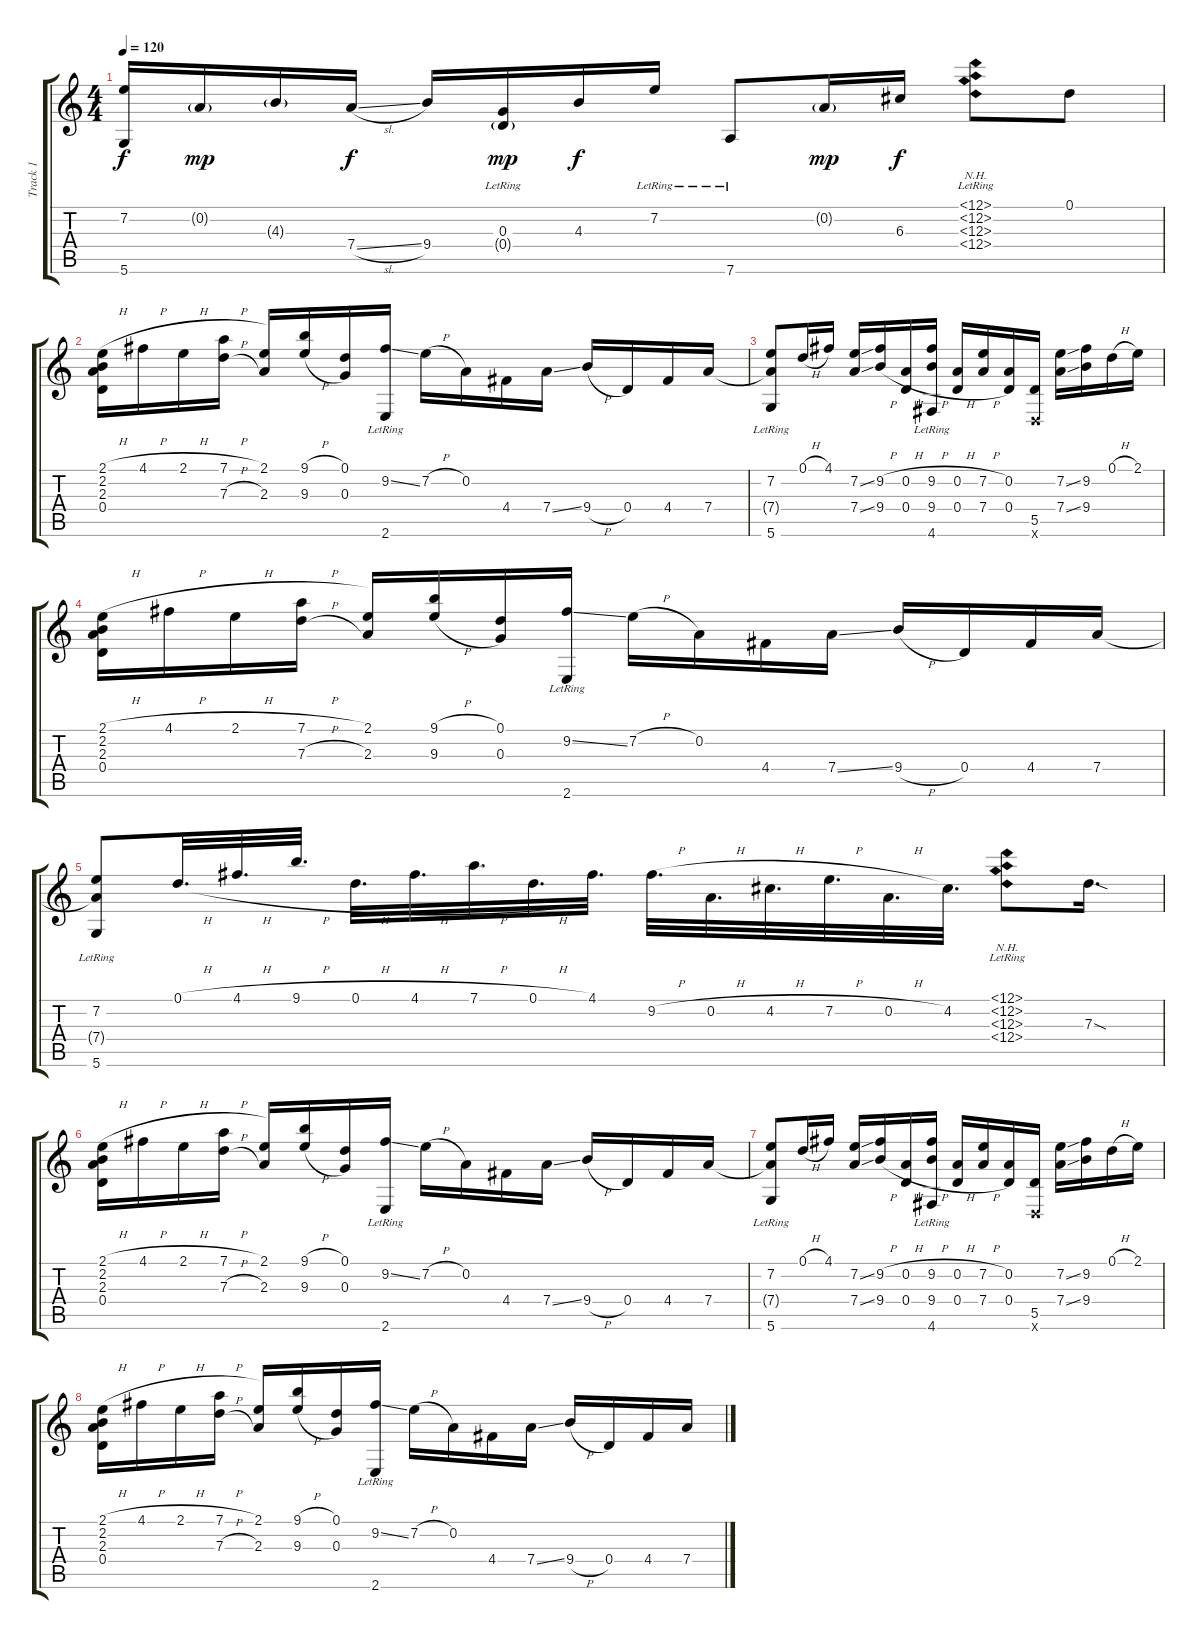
\track ("Track 1" "Track 1") {instrument acousticguitarsteel}
\staff {score tabs}
\tuning (D4 A3 G3 D3 A2 D2) {hide}
\ts (4 4)
\tempo 120
\clef g2
\ks c
(7.2{t} 5.6{t}).16{dy f} 0.2{g}.16{dy mp} 4.3{g}.16 7.4{sl}.16{dy f} 9.4.16 (0.3 0.4{g lr}).16{dy mp} 4.3.16{dy f} 7.2{lr}.16 7.6{lr}.8 0.2{g}.16{dy mp} 6.3.16{dy f} (12.1{nh lr} 12.2{nh lr} 12.3{nh lr} 12.4{nh lr}).8 0.1.8 |
(2.1{h} 2.2 2.3 0.4).16 4.1{h}.16 2.1{h}.16 (7.1{h} 7.3{h}).16 (2.1 2.3).16 (9.1{h} 9.3{h}).16 (0.1 0.3).16 (9.2{ss} 2.6{lr}).16 7.2{h}.16 0.2.16 4.4.16 7.4{ss}.16 9.4{h}.16 0.4.16 4.4.16 7.4.16 |
(7.2 7.4{t} 5.6{lr}).8 0.1{h}.16 4.1.16 (7.2{ss} 7.4{ss}).16 (9.2{h} 9.4{h}).16 (0.2{h} 0.4{h}).16 (9.2{h} 9.4{h} 4.6{lr}).16 (0.2{h} 0.4{h}).16 (7.2{h} 7.4{h}).16 (0.2 0.4).16 (5.5 0.6{x}).16 (7.2{ss} 7.4{ss}).16 (9.2 9.4).16 0.1{h}.16 2.1.16 |
(2.1{h} 2.2 2.3 0.4).16 4.1{h}.16 2.1{h}.16 (7.1{h} 7.3{h}).16 (2.1 2.3).16 (9.1{h} 9.3{h}).16 (0.1 0.3).16 (9.2{ss} 2.6{lr}).16 7.2{h}.16 0.2.16 4.4.16 7.4{ss}.16 9.4{h}.16 0.4.16 4.4.16 7.4.16 |
(7.2 7.4{t} 5.6{lr}).8 0.1{h}.32{d} 4.1{h}.32{d} 9.1{h}.32{d} 0.1{h}.32{d} 4.1{h}.32{d} 7.1{h}.32{d} 0.1{h}.32{d} 4.1.32{d} 9.2{h}.32{d} 0.2{h}.32{d} 4.2{h}.32{d} 7.2{h}.32{d} 0.2{h}.32{d} 4.2.32{d} (12.1{nh lr} 12.2{nh lr} 12.3{nh lr} 12.4{nh lr}).8 7.3{sod}.16{d} |
(2.1{h} 2.2 2.3 0.4).16 4.1{h}.16 2.1{h}.16 (7.1{h} 7.3{h}).16 (2.1 2.3).16 (9.1{h} 9.3{h}).16 (0.1 0.3).16 (9.2{ss} 2.6{lr}).16 7.2{h}.16 0.2.16 4.4.16 7.4{ss}.16 9.4{h}.16 0.4.16 4.4.16 7.4.16 |
(7.2 7.4{t} 5.6{lr}).8 0.1{h}.16 4.1.16 (7.2{ss} 7.4{ss}).16 (9.2{h} 9.4{h}).16 (0.2{h} 0.4{h}).16 (9.2{h} 9.4{h} 4.6{lr}).16 (0.2{h} 0.4{h}).16 (7.2{h} 7.4{h}).16 (0.2 0.4).16 (5.5 0.6{x}).16 (7.2{ss} 7.4{ss}).16 (9.2 9.4).16 0.1{h}.16 2.1.16 |
(2.1{h} 2.2 2.3 0.4).16 4.1{h}.16 2.1{h}.16 (7.1{h} 7.3{h}).16 (2.1 2.3).16 (9.1{h} 9.3{h}).16 (0.1 0.3).16 (9.2{ss} 2.6{lr}).16 7.2{h}.16 0.2.16 4.4.16 7.4{ss}.16 9.4{h}.16 0.4.16 4.4.16 7.4.16
